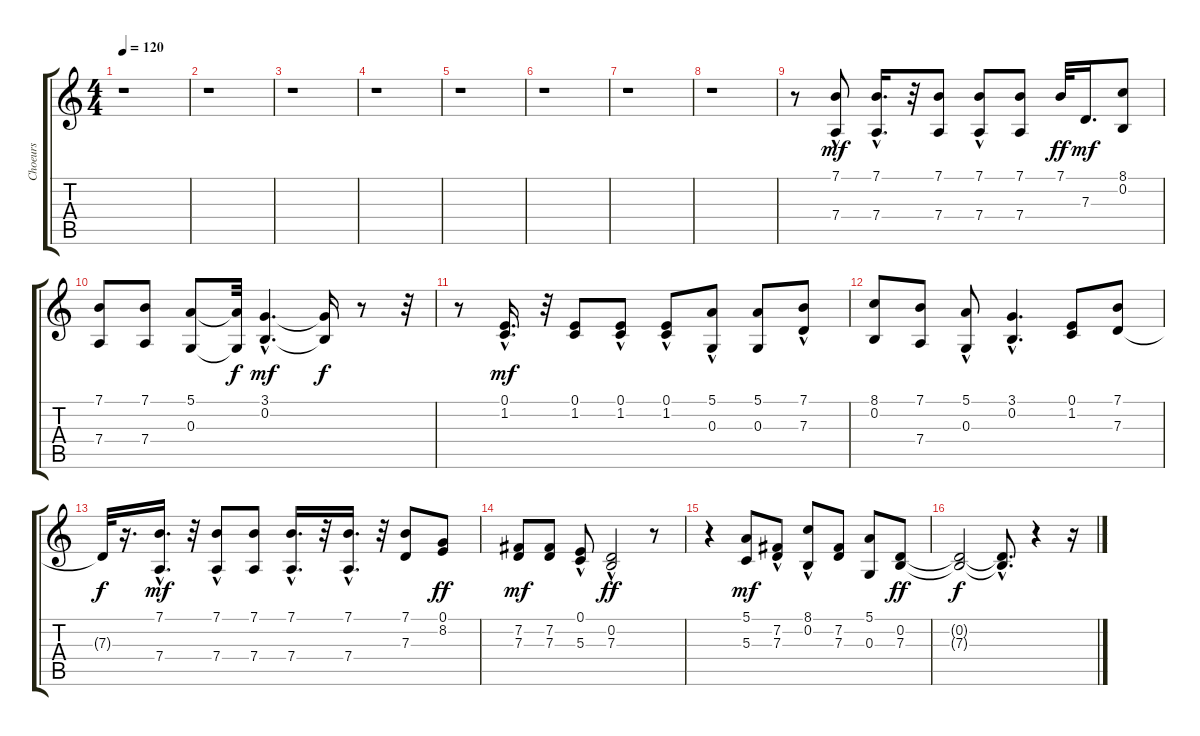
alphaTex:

\track ("Choeurs" "Choeurs") {instrument choiraahs}
\staff {score tabs}
\tuning (E4 B3 G3 D3 A2 E2) {hide}
\ts (4 4)
\tempo 120
\clef g2
\ks c
r.1{dy mf} |
r.1 |
r.1 |
r.1 |
r.1 |
r.1 |
r.1 |
r.1 |
r.8 (7.1{hac} 7.4).8 (7.1{hac} 7.4{hac}).16{d} r.32 (7.1 7.4).8 (7.1{hac} 7.4).8 (7.1 7.4).8 7.1.32{dy ff} 7.3.16{d dy mf} (8.1 0.2).8 |
(7.1 7.4).8 (7.1 7.4).8 (5.1 0.3).8 (5.1{t} 0.3{t}).32{dy f} (3.1{hac} 0.2{hac}).4{d dy mf} (3.1{t} 0.2{t}).16{dy f} r.8 r.32 |
r.8 (0.1{hac} 1.2{hac}).16{d dy mf} r.32 (0.1 1.2).8 (0.1{hac} 1.2).8 (0.1{hac} 1.2).8 (5.1{hac} 0.3).8 (5.1 0.3).8 (7.1 7.3{hac}).8 |
(8.1 0.2).8 (7.1 7.4).8 (5.1{hac} 0.3{hac}).8 (3.1{hac} 0.2{hac}).4{d} (0.1 1.2).8 (7.1 7.3).8 |
7.3{t}.32{dy f} r.16{d} (7.1{hac} 7.4{hac}).16{d dy mf} r.32 (7.1 7.4{hac}).8 (7.1 7.4).8 (7.1{hac} 7.4{hac}).16{d} r.32 (7.1{hac} 7.4{hac}).16{d} r.32 (7.1 7.3).8 (0.1 8.2).8{dy ff} |
(7.2 7.3).8{dy mf} (7.2 7.3).8 (0.1 5.3{hac}).8 (0.2{hac} 7.3).2{dy ff} r.8 |
r.4 (5.1 5.3).8{dy mf} (7.2 7.3{hac}).8 (8.1{hac} 0.2{hac}).8 (7.2 7.3).8 (5.1 0.3).8 (0.2 7.3).8{dy ff} |
(0.2{t} 7.3{t}).2{dy f} (0.2{hac t} 7.3{hac t}).8{d} r.4 r.16
